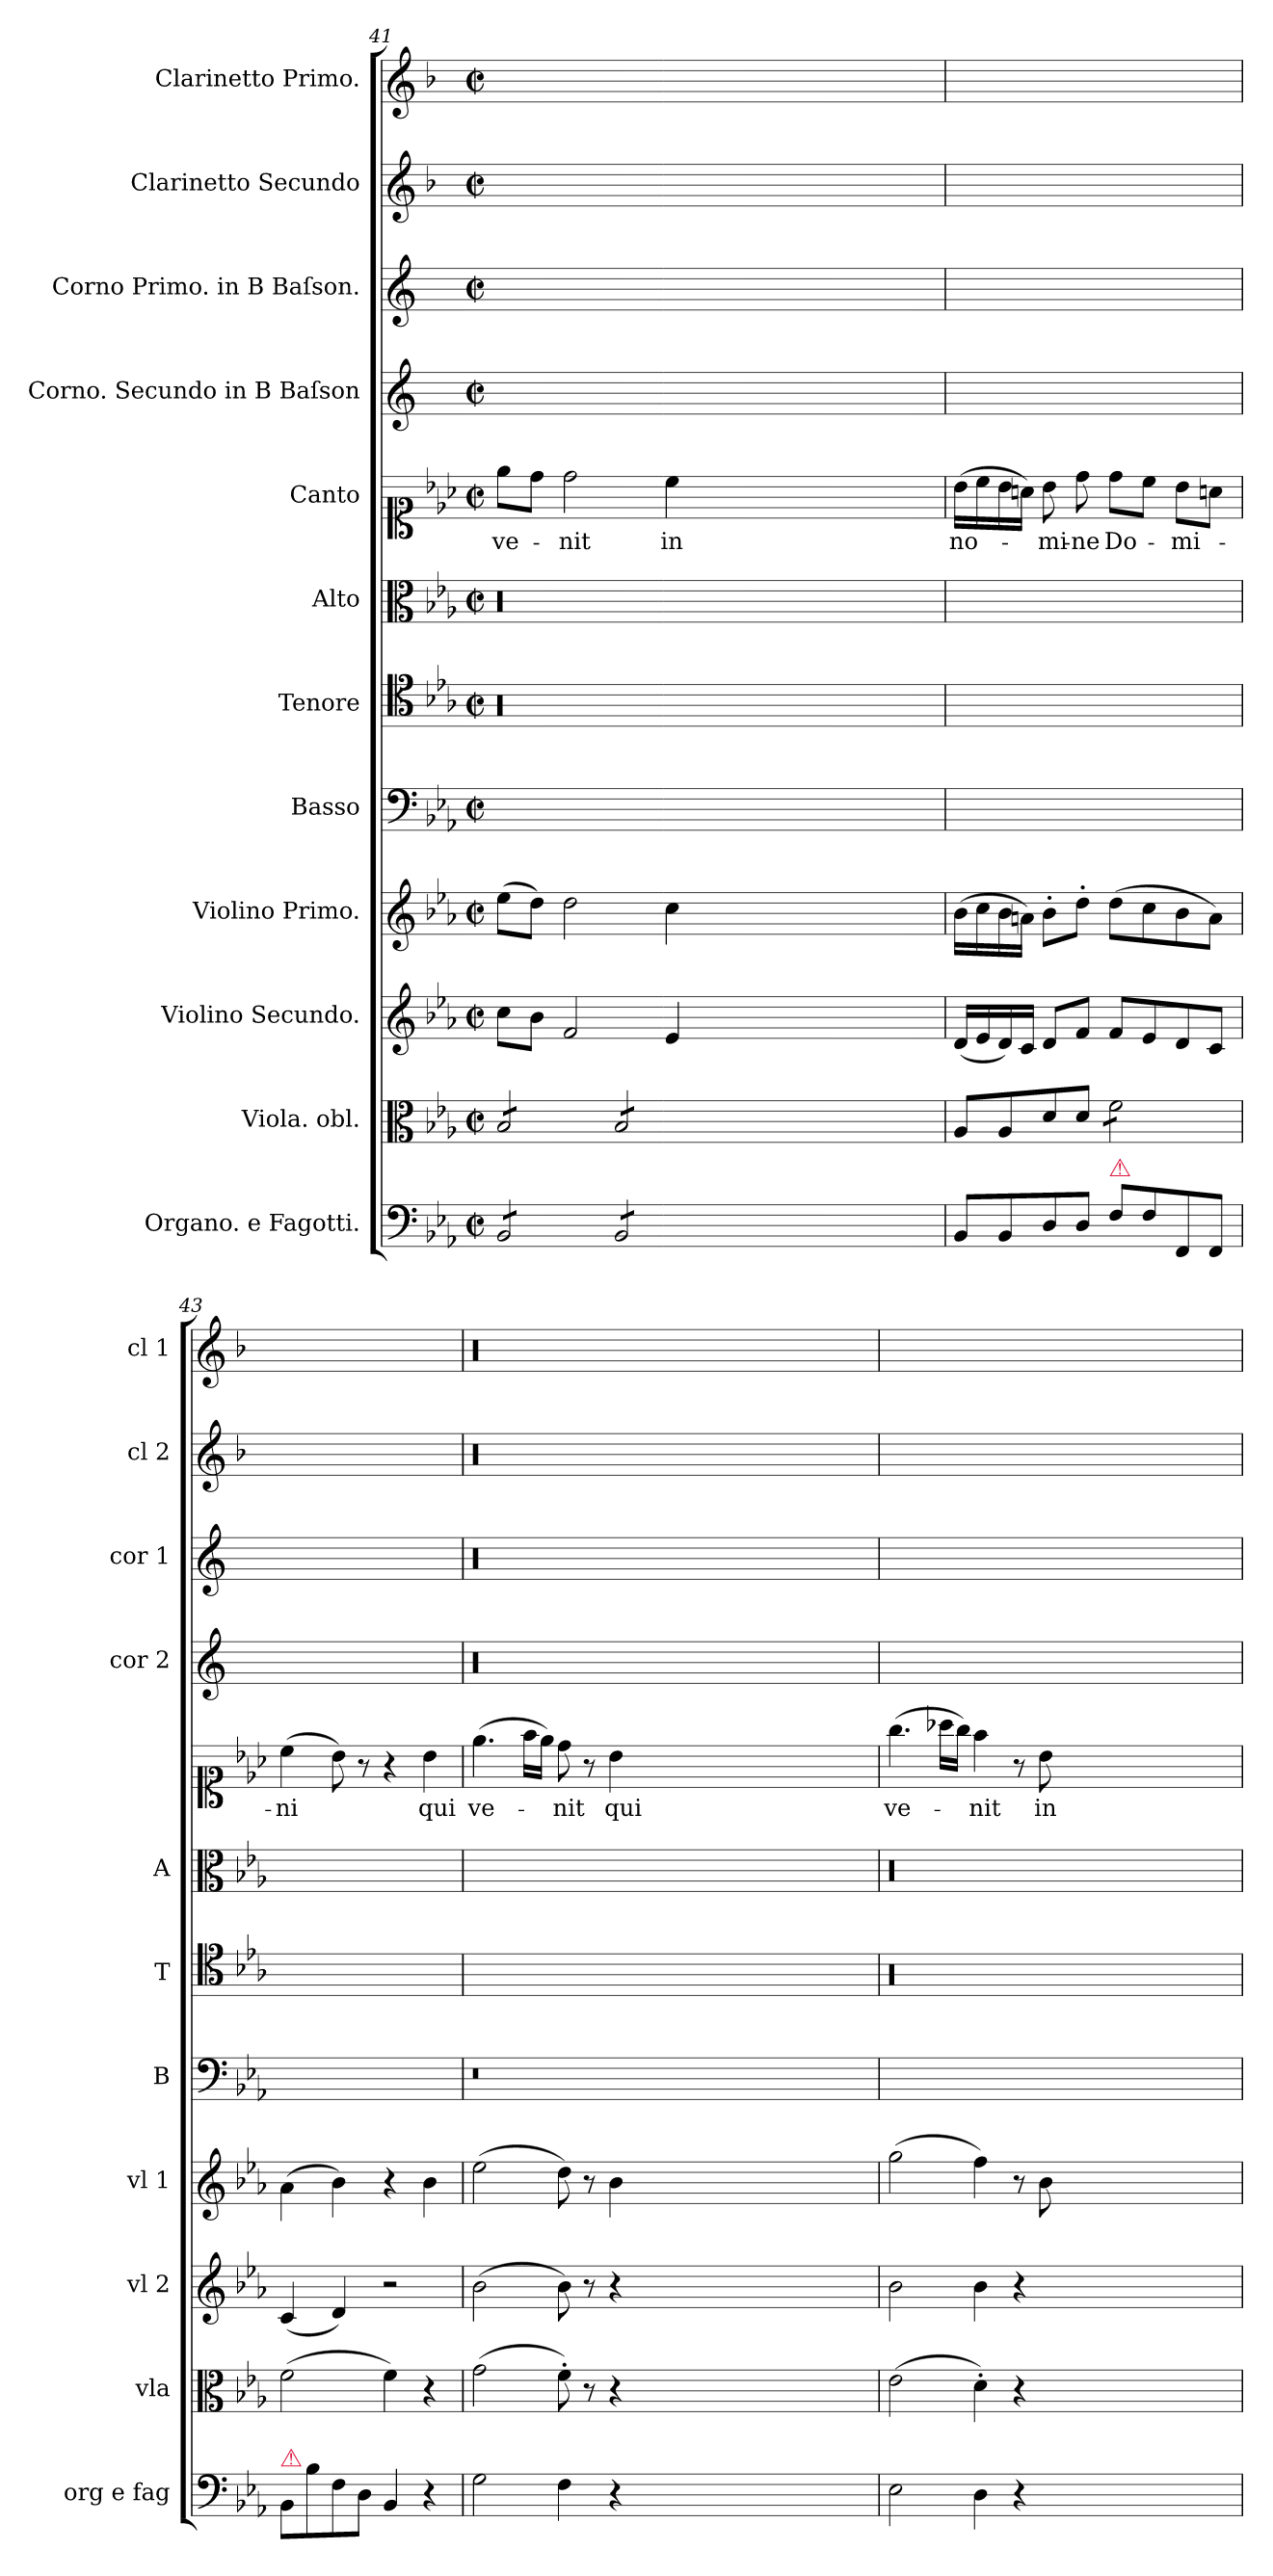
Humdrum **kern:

**kern	**kern	**kern	**kern	**kern	**kern	**kern	**kern	**text	**kern	**kern	**kern	**kern
*part12	*part11	*part10	*part9	*part8	*part7	*part6	*part5	*part5	*part4	*part3	*part2	*part1
*staff12	*staff11	*staff10	*staff9	*staff8	*staff7	*staff6	*staff5	*staff5	*staff4	*staff3	*staff2	*staff1
*I"Organo. e Fagotti.	*I"Viola. obl.	*I"Violino Secundo.	*I"Violino Primo.	*I"Basso	*I"Tenore	*I"Alto	*I"Canto	*	*I"Corno. Secundo in B Baſson	*I"Corno Primo. in B Baſson.	*I"Clarinetto Secundo	*I"Clarinetto Primo.
*I'org e fag	*I'vla	*I'vl 2	*I'vl 1	*I'B	*I'T	*I'A	*	*	*I'cor 2	*I'cor 1	*I'cl 2	*I'cl 1
*clefF4	*clefC3	*clefG2	*clefG2	*clefF4	*clefC4	*clefC3	*clefC1	*	*clefG2	*clefG2	*clefG2	*clefG2
*	*	*	*	*	*	*	*	*	*ITrd-2c-3	*ITrd-2c-3	*ITrd1c2	*ITrd1c2
*k[b-e-a-]	*k[b-e-a-]	*k[b-e-a-]	*k[b-e-a-]	*k[b-e-a-]	*k[b-e-a-]	*k[b-e-a-]	*k[b-e-a-]	*	*k[b-e-a-]	*k[b-e-a-]	*k[b-e-a-]	*k[b-e-a-]
*E-:	*E-:	*E-:	*E-:	*E-:	*E-:	*E-:	*E-:	*	*	*	*E-:	*E-:
*M2/2	*M2/2	*M2/2	*M2/2	*M2/2	*M2/2	*M2/2	*M2/2	*	*M2/2	*M2/2	*M2/2	*M2/2
*met(c|)	*met(c|)	*met(c|)	*met(c|)	*met(c|)	*met(c|)	*met(c|)	*met(c|)	*	*met(c|)	*met(c|)	*met(c|)	*met(c|)
=41	=41	=41	=41	=41	=41	=41	=41	=41	=41	=41	=41	=41
*tremolo	*	*	*	*	*	*	*	*	*	*	*	*
*	*tremolo	*	*	*	*	*	*	*	*	*	*	*
8BB-/L	8B-/L	8cc\L	(8ee-\L	00ryy	00r	00r	8ee-\L	ve-	00ryy	00ryy	00ryy	00ryy
8BB-/	8B-/	8b-\J	8dd\J)	.	.	.	8dd\J	.	.	.	.	.
8BB-/	8B-/	2f/	2dd\	.	.	.	2dd\	-nit	.	.	.	.
8BB-/J	8B-/J	.	.	.	.	.	.	.	.	.	.	.
8BB-/L	8B-/L	.	.	.	.	.	.	.	.	.	.	.
8BB-/	8B-/	.	.	.	.	.	.	.	.	.	.	.
8BB-/	8B-/	4e-/	4cc\	.	.	.	4cc\	in	.	.	.	.
8BB-/J	8B-/J	.	.	.	.	.	.	.	.	.	.	.
*	*Xtremolo	*	*	*	*	*	*	*	*	*	*	*
*Xtremolo	*	*	*	*	*	*	*	*	*	*	*	*
0.ryy	0.ryy	0.ryy	0.ryy	.	.	.	0.ryy	.	.	.	.	.
=42	=42	=42	=42	=42	=42	=42	=42	=42	=42	=42	=42	=42
8BB-/L	8A-/L	(16d/LL	(16b-\LL	1ryy	1ryy	1ryy	(16b-\LL	no-	1ryy	1ryy	1ryy	1ryy
.	.	16e-/	16cc\	.	.	.	16cc\	.	.	.	.	.
8BB-/	8A-/	16d/)	16b-\	.	.	.	16b-\	.	.	.	.	.
.	.	16c/JJ	16an\JJ)	.	.	.	16an\JJ)	.	.	.	.	.
8D/	8d/	8d/L	8b-'\L	.	.	.	8b-\	-mi-	.	.	.	.
8D/J	8d/J	8f/J	8dd'\J	.	.	.	8dd\	-ne	.	.	.	.
!LO:TX:a:color=crimson:t=⚠	!	!	!	!	!	!	!	!	!	!	!	!
*	*tremolo	*	*	*	*	*	*	*	*	*	*	*
8F\L	8f\L	8f/L	(8dd\L	.	.	.	8dd\L	Do-	.	.	.	.
8F\	8f\	8e-/	8cc\	.	.	.	8cc\J	.	.	.	.	.
8FF/	8f\	8d/	8b-\	.	.	.	8b-\L	-mi-	.	.	.	.
8FF/J	8f\J	8c/J	8a\J)	.	.	.	8an\J	.	.	.	.	.
*	*Xtremolo	*	*	*	*	*	*	*	*	*	*	*
=43	=43	=43	=43	=43	=43	=43	=43	=43	=43	=43	=43	=43
!LO:TX:a:color=crimson:t=⚠	!	!	!	!	!	!	!	!	!	!	!	!
8BB-/L	(2f\	(4c/	(4a-\	1ryy	1ryy	1ryy	(4cc\	-ni	1ryy	1ryy	1ryy	1ryy
8B-\	.	.	.	.	.	.	.	.	.	.	.	.
8F\	.	4d/)	4b-\)	.	.	.	8b-\)	.	.	.	.	.
8D\J	.	.	.	.	.	.	8r	.	.	.	.	.
4BB-/	4f\)	2r	4r	.	.	.	4r	.	.	.	.	.
4r	4r	.	4b-\	.	.	.	4b-\	qui	.	.	.	.
=44	=44	=44	=44	=44	=44	=44	=44	=44	=44	=44	=44	=44
2G\	(2g\	(2b-\	(2ee-\	0r	00ryy	00ryy	(4.ee-\	ve-	00r	00r	00r	00r
.	.	.	.	.	.	.	16ff\LL	.	.	.	.	.
.	.	.	.	.	.	.	16ee-\JJ)	.	.	.	.	.
4F\	8f'\)	8b-\)	8dd\)	.	.	.	8dd\	-nit	.	.	.	.
.	8r	8r	8r	.	.	.	8r	.	.	.	.	.
4r	4r	4r	4b-\	.	.	.	4b-\	qui	.	.	.	.
0.ryy	0.ryy	0.ryy	0.ryy	.	.	.	0.ryy	.	.	.	.	.
.	.	.	.	0ryy	.	.	.	.	.	.	.	.
=45	=45	=45	=45	=45	=45	=45	=45	=45	=45	=45	=45	=45
2E-\	(2e-\	2b-\	(2gg\	00ryy	00r	00r	(4.gg\	ve-	00ryy	00ryy	00ryy	00ryy
.	.	.	.	.	.	.	16aa-X\LL	.	.	.	.	.
.	.	.	.	.	.	.	16gg\JJ)	.	.	.	.	.
4D\	4d'\)	4b-\	4ff\)	.	.	.	4ff\	-nit	.	.	.	.
4r	4r	4r	8r	.	.	.	8r	.	.	.	.	.
.	.	.	8b-\	.	.	.	8b-\	in	.	.	.	.
0.ryy	0.ryy	0.ryy	0.ryy	.	.	.	0.ryy	.	.	.	.	.
=	=	=	=	=	=	=	=	=	=	=	=	=
*-	*-	*-	*-	*-	*-	*-	*-	*-	*-	*-	*-	*-
